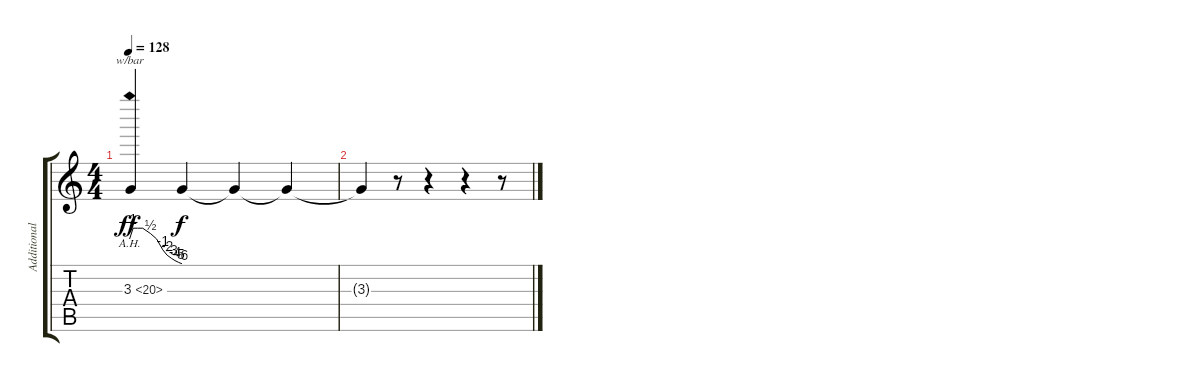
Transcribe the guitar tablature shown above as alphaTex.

\track ("Additional guita 2" "Additional") {instrument distortionguitar}
\staff {score tabs}
\tuning (Db4 Ab3 E3 B2 Gb2 Db2) {hide}
\ts (4 4)
\tempo 128
\clef g2
\ks c
3.3{ah 17}.4{tbe (custom default 0 0 4 4 9 4 15 4 24 2 31 0 38 -4 43 -8 48 -12 52 -16 56 -20 60 -24) dy ff} 3.3{t}.4{dy f} 3.3{t}.4{volume 0 instrument distortionguitar} 3.3{t}.4 |
3.3{t}.4 r.8 r.4 r.4 r.8
